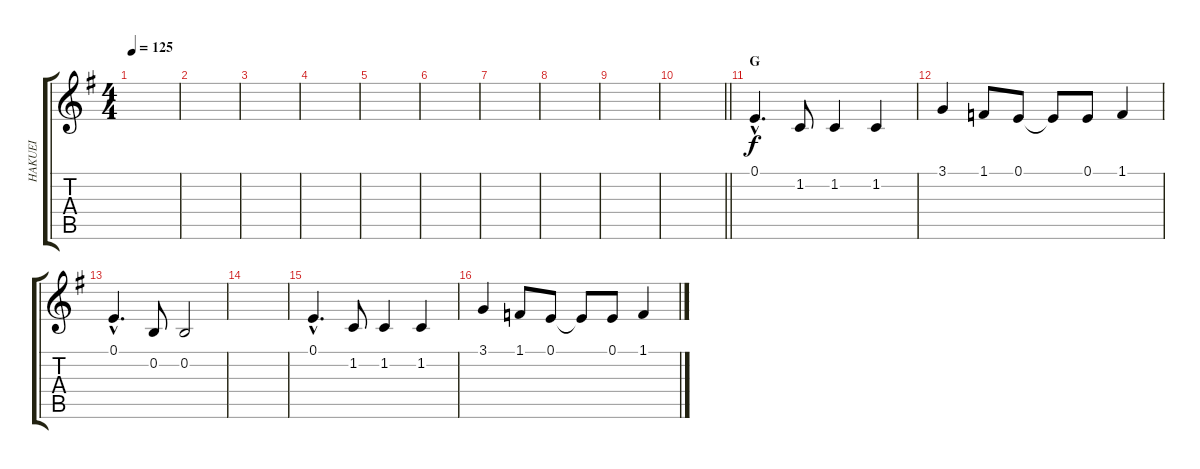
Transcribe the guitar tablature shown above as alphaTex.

\track ("HAKUEI" "HAKUEI") {instrument oboe}
\staff {score tabs}
\tuning (E4 B3 G3 D3 A2 E2) {hide}
\ts (4 4)
\tempo 125
\clef g2
\ks g
|
|
|
|
|
|
|
|
|
\barLineRight lightlight
|
\section ("" "G")
0.1{hac}.4{d} 1.2.8 1.2.4 1.2.4 |
3.1.4 1.1.8 0.1.8 0.1{t}.8 0.1.8 1.1.4 |
0.1{hac}.4{d} 0.2.8 0.2.2 |
|
0.1{hac}.4{d} 1.2.8 1.2.4 1.2.4 |
3.1.4 1.1.8 0.1.8 0.1{t}.8 0.1.8 1.1.4
